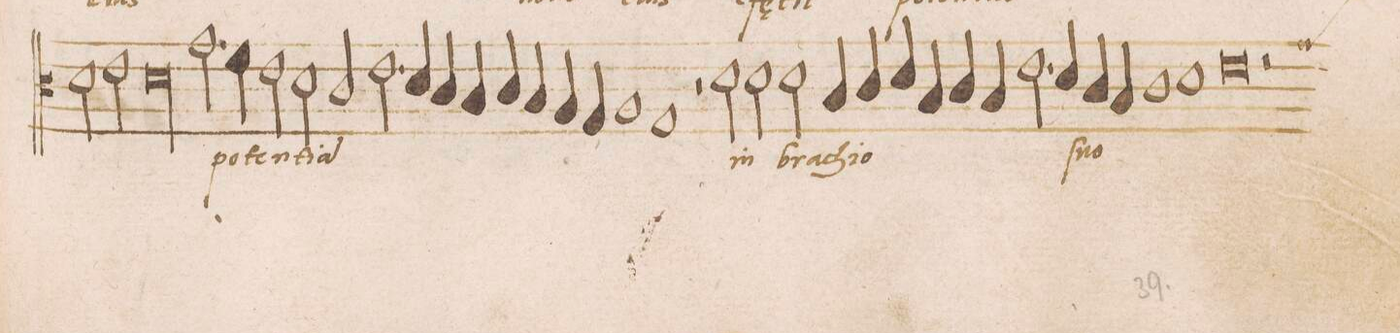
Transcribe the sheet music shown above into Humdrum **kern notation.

**kern	**text
*I"ALTVS	*
*clefC3	*
*k[]	*
*met(C|)	*
*M2/1	*
2d\	.
2e\	.
=79	=79
00d	.
=80	=80
=81	=81
2.g\	po-
4f\	-ten-
2e\	-ti-
2d\	-a(m)
=82	=82
2c/	.
2.e\	.
4d/	.
4c/	.
4B/	.
=83	=83
4c/	.
4B/	.
4A/	.
4G/	.
1A	.
=84	=84
1G	.
2r	.
2d\	in
=85	=85
2d\	.
2d\	bra-
4B/	-chi-
4c/	-o
4d/	.
4B/	.
=86	=86
4c/	.
4B/	.
2.e\	ſu-
4d/	.
4c/	-o
4B/	.
=87	=87
1c	.
1d	.
=88	=88
0e	.
=89	=89
*custos:g	*
2r	.
*-	*-
